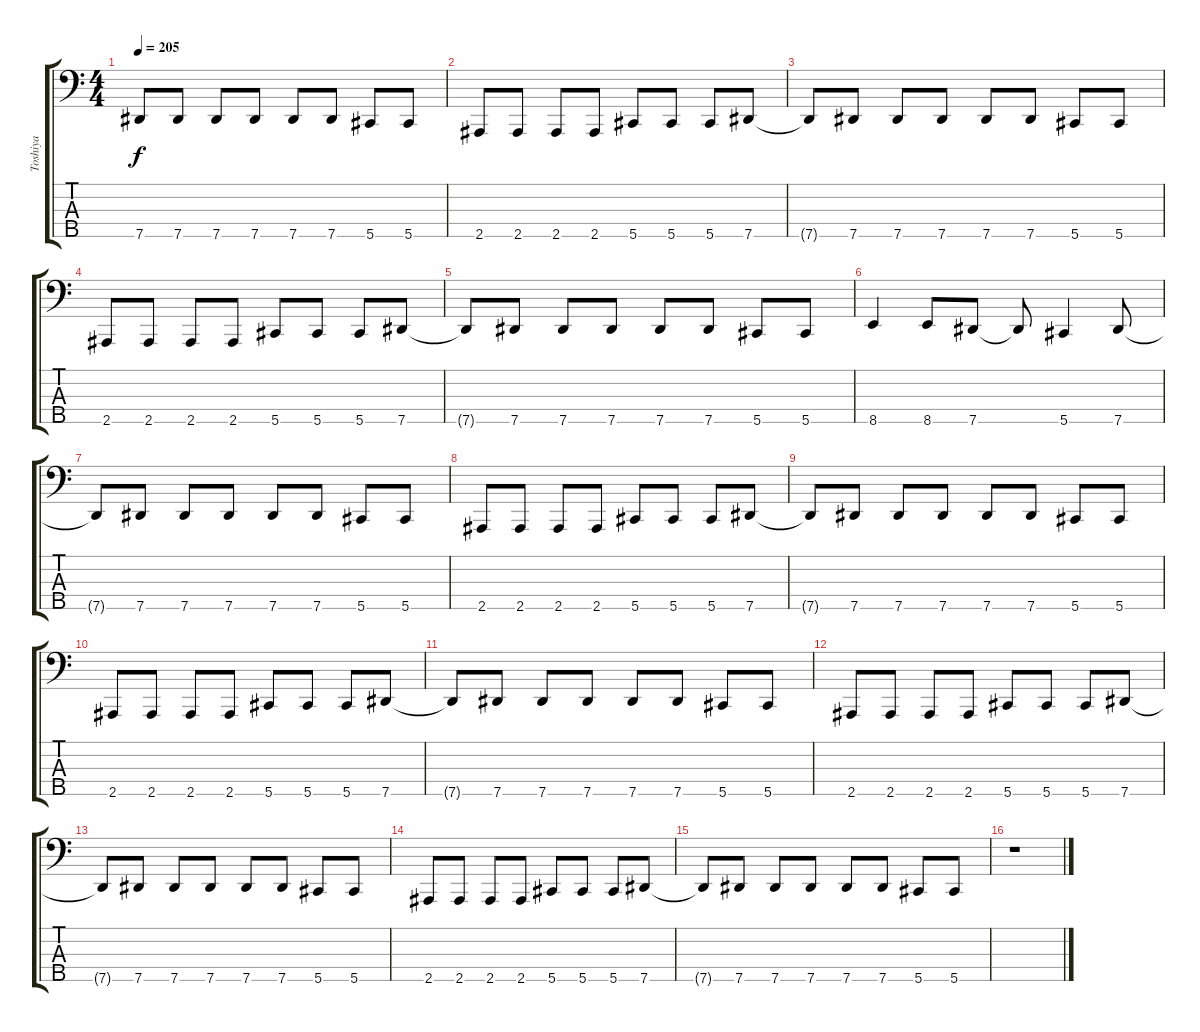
\track ("Toshiya" "Toshiya") {instrument electricbasspick}
\staff {score tabs}
\tuning (E2 B1 Gb1 Db1 Ab0) {hide}
\ts (4 4)
\tempo 205
\clef f4
\ks c
7.5{t}.8{dy f} 7.5.8 7.5.8 7.5.8 7.5.8 7.5.8 5.5.8 5.5.8 |
2.5.8 2.5.8 2.5.8 2.5.8 5.5.8 5.5.8 5.5.8 7.5.8 |
7.5{t}.8 7.5.8 7.5.8 7.5.8 7.5.8 7.5.8 5.5.8 5.5.8 |
2.5.8 2.5.8 2.5.8 2.5.8 5.5.8 5.5.8 5.5.8 7.5.8 |
7.5{t}.8 7.5.8 7.5.8 7.5.8 7.5.8 7.5.8 5.5.8 5.5.8 |
8.5.4 8.5.8 7.5.8 7.5{t}.8 5.5.4 7.5.8 |
7.5{t}.8 7.5.8 7.5.8 7.5.8 7.5.8 7.5.8 5.5.8 5.5.8 |
2.5.8 2.5.8 2.5.8 2.5.8 5.5.8 5.5.8 5.5.8 7.5.8 |
7.5{t}.8 7.5.8 7.5.8 7.5.8 7.5.8 7.5.8 5.5.8 5.5.8 |
2.5.8 2.5.8 2.5.8 2.5.8 5.5.8 5.5.8 5.5.8 7.5.8 |
7.5{t}.8 7.5.8 7.5.8 7.5.8 7.5.8 7.5.8 5.5.8 5.5.8 |
2.5.8 2.5.8 2.5.8 2.5.8 5.5.8 5.5.8 5.5.8 7.5.8 |
7.5{t}.8 7.5.8 7.5.8 7.5.8 7.5.8 7.5.8 5.5.8 5.5.8 |
2.5.8 2.5.8 2.5.8 2.5.8 5.5.8 5.5.8 5.5.8 7.5.8 |
7.5{t}.8 7.5.8 7.5.8 7.5.8 7.5.8 7.5.8 5.5.8 5.5.8 |
r.1
